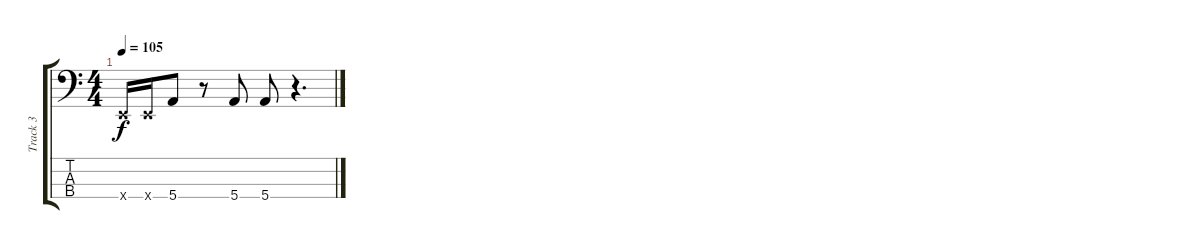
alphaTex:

\track ("Track 3" "Track 3") {instrument electricbassfinger}
\staff {score tabs}
\tuning (G2 D2 A1 E1) {hide}
\ts (4 4)
\tempo 105
\clef f4
\ks c
0.4{x}.16{dy f} 0.4{x}.16 5.4.8 r.8 5.4.8 5.4.8 r.4{d}
